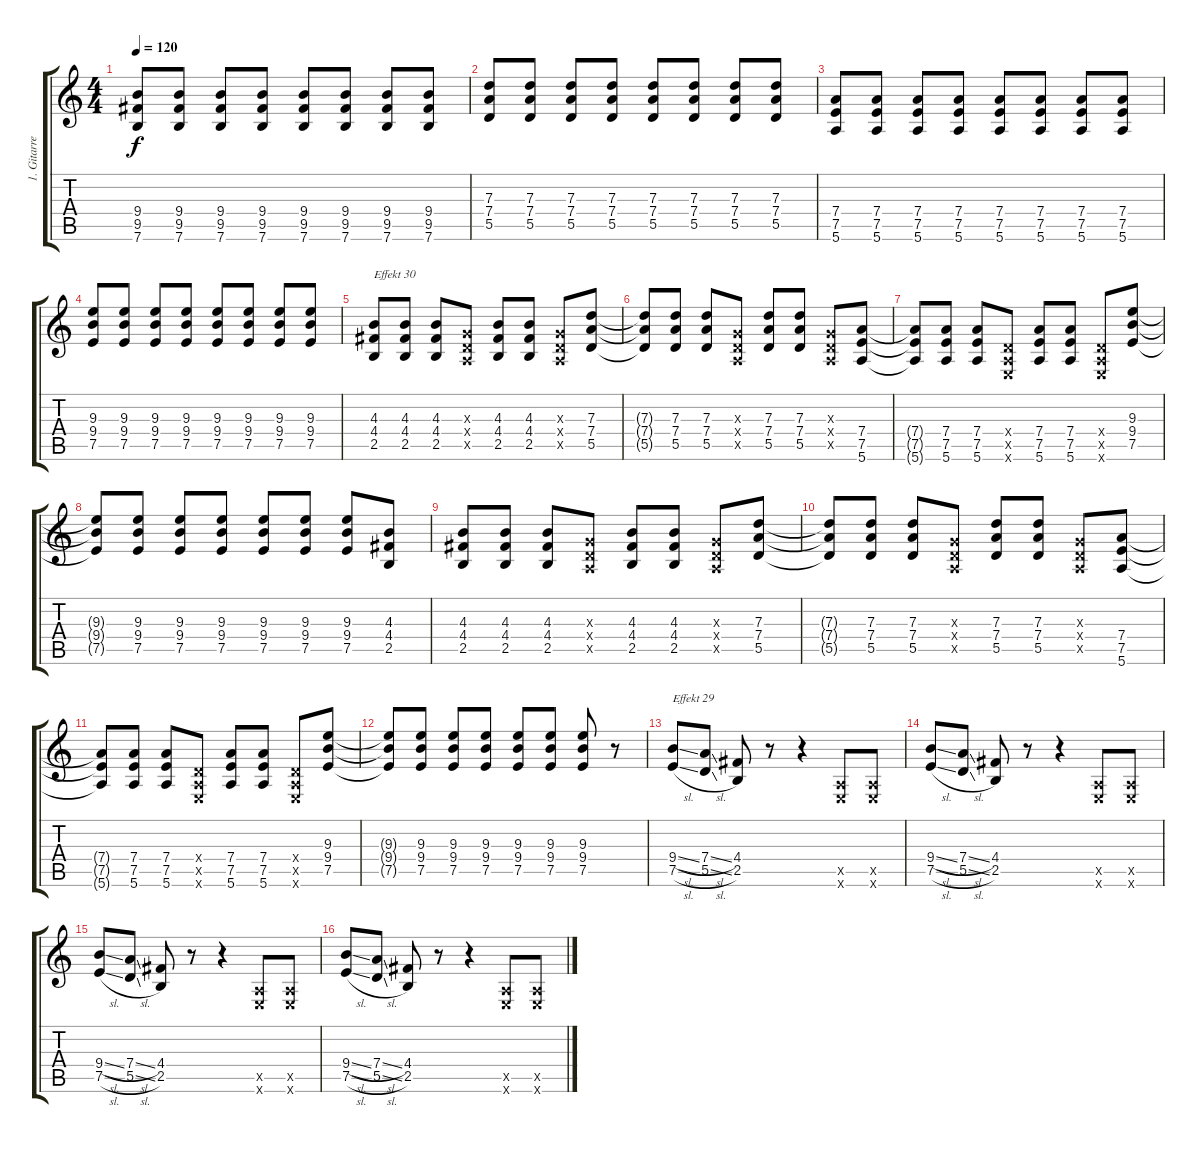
\track ("1. Gitarre" "1. Gitarre") {instrument distortionguitar}
\staff {score tabs}
\tuning (E4 B3 G3 D3 A2 E2) {hide}
\ts (4 4)
\tempo 120
\clef g2
\ks c
(9.4 9.5 7.6).8{dy f} (9.4 9.5 7.6).8 (9.4 9.5 7.6).8 (9.4 9.5 7.6).8 (9.4 9.5 7.6).8 (9.4 9.5 7.6).8 (9.4 9.5 7.6).8 (9.4 9.5 7.6).8 |
(7.3 7.4 5.5).8 (7.3 7.4 5.5).8 (7.3 7.4 5.5).8 (7.3 7.4 5.5).8 (7.3 7.4 5.5).8 (7.3 7.4 5.5).8 (7.3 7.4 5.5).8 (7.3 7.4 5.5).8 |
(7.4 7.5 5.6).8 (7.4 7.5 5.6).8 (7.4 7.5 5.6).8 (7.4 7.5 5.6).8 (7.4 7.5 5.6).8 (7.4 7.5 5.6).8 (7.4 7.5 5.6).8 (7.4 7.5 5.6).8 |
(9.3 9.4 7.5).8 (9.3 9.4 7.5).8 (9.3 9.4 7.5).8 (9.3 9.4 7.5).8 (9.3 9.4 7.5).8 (9.3 9.4 7.5).8 (9.3 9.4 7.5).8 (9.3 9.4 7.5).8 |
(4.3 4.4 2.5).8{txt "Effekt 30"} (4.3 4.4 2.5).8 (4.3 4.4 2.5).8 (0.3{x} 0.4{x} 0.5{x}).8 (4.3 4.4 2.5).8 (4.3 4.4 2.5).8 (0.3{x} 0.4{x} 0.5{x}).8 (7.3 7.4 5.5).8 |
(7.3{t} 7.4{t} 5.5{t}).8 (7.3 7.4 5.5).8 (7.3 7.4 5.5).8 (0.3{x} 0.4{x} 0.5{x}).8 (7.3 7.4 5.5).8 (7.3 7.4 5.5).8 (0.3{x} 0.4{x} 0.5{x}).8 (7.4 7.5 5.6).8 |
(7.4{t} 7.5{t} 5.6{t}).8 (7.4 7.5 5.6).8 (7.4 7.5 5.6).8 (0.4{x} 0.5{x} 0.6{x}).8 (7.4 7.5 5.6).8 (7.4 7.5 5.6).8 (0.4{x} 0.5{x} 0.6{x}).8 (9.3 9.4 7.5).8 |
(9.3{t} 9.4{t} 7.5{t}).8 (9.3 9.4 7.5).8 (9.3 9.4 7.5).8 (9.3 9.4 7.5).8 (9.3 9.4 7.5).8 (9.3 9.4 7.5).8 (9.3 9.4 7.5).8 (4.3 4.4 2.5).8 |
(4.3 4.4 2.5).8 (4.3 4.4 2.5).8 (4.3 4.4 2.5).8 (0.3{x} 0.4{x} 0.5{x}).8 (4.3 4.4 2.5).8 (4.3 4.4 2.5).8 (0.3{x} 0.4{x} 0.5{x}).8 (7.3 7.4 5.5).8 |
(7.3{t} 7.4{t} 5.5{t}).8 (7.3 7.4 5.5).8 (7.3 7.4 5.5).8 (0.3{x} 0.4{x} 0.5{x}).8 (7.3 7.4 5.5).8 (7.3 7.4 5.5).8 (0.3{x} 0.4{x} 0.5{x}).8 (7.4 7.5 5.6).8 |
(7.4{t} 7.5{t} 5.6{t}).8 (7.4 7.5 5.6).8 (7.4 7.5 5.6).8 (0.4{x} 0.5{x} 0.6{x}).8 (7.4 7.5 5.6).8 (7.4 7.5 5.6).8 (0.4{x} 0.5{x} 0.6{x}).8 (9.3 9.4 7.5).8 |
(9.3{t} 9.4{t} 7.5{t}).8 (9.3 9.4 7.5).8 (9.3 9.4 7.5).8 (9.3 9.4 7.5).8 (9.3 9.4 7.5).8 (9.3 9.4 7.5).8 (9.3 9.4 7.5).8 r.8 |
(9.4{sl} 7.5{sl}).8{txt "Effekt 29"} (7.4{sl} 5.5{sl}).8 (4.4 2.5).8 r.8 r.4 (0.5{x} 0.6{x}).8 (0.5{x} 0.6{x}).8 |
(9.4{sl} 7.5{sl}).8 (7.4{sl} 5.5{sl}).8 (4.4 2.5).8 r.8 r.4 (0.5{x} 0.6{x}).8 (0.5{x} 0.6{x}).8 |
(9.4{sl} 7.5{sl}).8 (7.4{sl} 5.5{sl}).8 (4.4 2.5).8 r.8 r.4 (0.5{x} 0.6{x}).8 (0.5{x} 0.6{x}).8 |
(9.4{sl} 7.5{sl}).8 (7.4{sl} 5.5{sl}).8 (4.4 2.5).8 r.8 r.4 (0.5{x} 0.6{x}).8 (0.5{x} 0.6{x}).8
